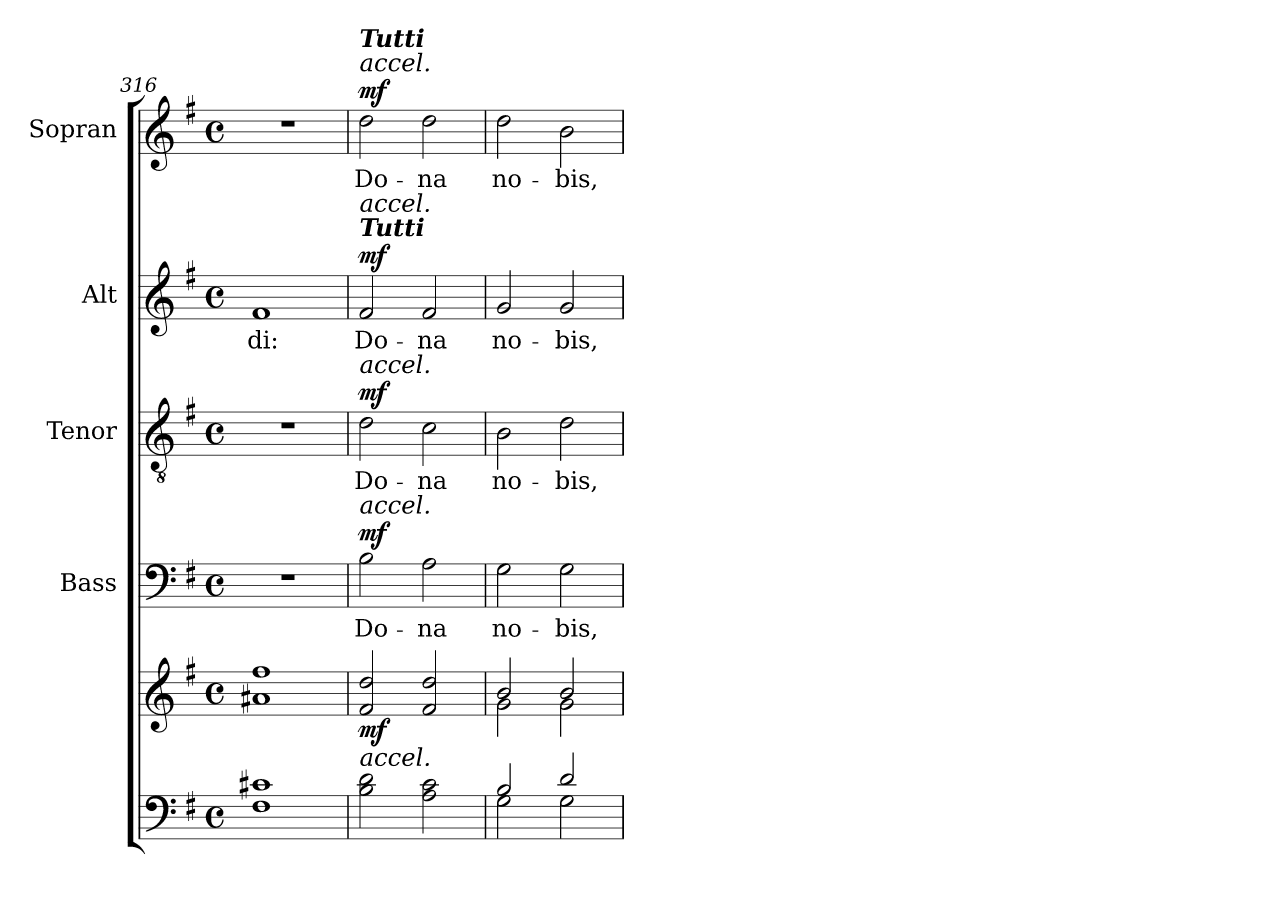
**kern	**kern	**dynam	**kern	**text	**dynam	**kern	**text	**dynam	**kern	**text	**dynam	**kern	**text	**dynam
*part5	*part5	*part5	*part4	*part4	*part4	*part3	*part3	*part3	*part2	*part2	*part2	*part1	*part1	*part1
*staff6	*staff5	*staff5/6	*staff4	*staff4	*staff4	*staff3	*staff3	*staff3	*staff2	*staff2	*staff2	*staff1	*staff1	*staff1
*	*	*	*I"Bass	*	*	*I"Tenor	*	*	*I"Alt	*	*	*I"Sopran	*	*
*	*	*	*I'B.	*	*	*I'T.	*	*	*I'A.	*	*	*I'S.	*	*
*clefF4	*clefG2	*	*clefF4	*	*	*clefGv2	*	*	*clefG2	*	*	*clefG2	*	*
*k[f#]	*k[f#]	*	*k[f#]	*	*	*k[f#]	*	*	*k[f#]	*	*	*k[f#]	*	*
*G:	*G:	*	*G:	*	*	*G:	*	*	*G:	*	*	*G:	*	*
*M4/4	*M4/4	*	*M4/4	*	*	*M4/4	*	*	*M4/4	*	*	*M4/4	*	*
*met(c)	*met(c)	*	*met(c)	*	*	*met(c)	*	*	*met(c)	*	*	*met(c)	*	*
=316	=316	=316	=316	=316	=316	=316	=316	=316	=316	=316	=316	=316	=316	=316
!	!	!	!	!	!	!	!	!	!	!LO:LY:b	!	!	!	!
1F# 1c#X	1a#X 1ff#	.	1r	.	.	1r	.	.	1f#	-di:	.	1r	.	.
=317	=317	=317	=317	=317	=317	=317	=317	=317	=317	=317	=317	=317	=317	=317
!	!	!	!	!	!	!	!	!	!	!	!	!LO:TX:a:i:t=accel.	!	!
!	!	!	!	!	!	!	!	!	!	!	!	!LO:TX:a:Bi:t=Tutti	!	!
!	!	!	!	!	!	!	!	!	!LO:TX:a:Bi:t=Tutti	!	!	!	!	!
!	!	!	!	!	!	!	!	!	!LO:TX:a:i:t=accel.	!	!	!	!	!
!	!	!	!	!	!	!LO:TX:a:i:t=accel.	!	!	!	!	!	!	!	!
!	!	!	!LO:TX:a:i:t=accel.	!	!	!	!	!	!	!	!	!	!	!
!	!LO:TX:b:i:t=accel.	!	!	!	!	!	!	!	!	!	!	!	!	!
!	!	!LO:DY:b	!	!LO:LY:b	!LO:DY:a	!	!LO:LY:b	!LO:DY:a	!	!LO:LY:b	!LO:DY:b	!	!LO:LY:b	!LO:DY:b
2B\ 2d\	2f#/ 2dd/	mf	2B\	Do-	mf	2d\	Do-	mf	2f#/	Do-	mf	2dd\	Do-	mf
!	!	!	!	!LO:LY:b	!	!	!LO:LY:b	!	!	!LO:LY:b	!	!	!LO:LY:b	!
2A\ 2c\	2f#/ 2dd/	.	2A\	-na	.	2c\	-na	.	2f#/	-na	.	2dd\	-na	.
=318	=318	=318	=318	=318	=318	=318	=318	=318	=318	=318	=318	=318	=318	=318
*^	*^	*	*	*	*	*	*	*	*	*	*	*	*	*
!	!	!	!	!	!	!LO:LY:b	!	!	!LO:LY:b	!	!	!LO:LY:b	!	!	!LO:LY:b	!
2B/	2G\	2b/	2g\	.	2G\	no-	.	2B\	no-	.	2g/	no-	.	2dd\	no-	.
!	!	!	!	!	!	!LO:LY:b	!	!	!LO:LY:b	!	!	!LO:LY:b	!	!	!LO:LY:b	!
2d/	2G\	2b/	2g\	.	2G\	-bis,	.	2d\	-bis,	.	2g/	-bis,	.	2b\	-bis,	.
*v	*v	*	*	*	*	*	*	*	*	*	*	*	*	*	*	*
*	*v	*v	*	*	*	*	*	*	*	*	*	*	*	*	*
=	=	=	=	=	=	=	=	=	=	=	=	=	=	=
*-	*-	*-	*-	*-	*-	*-	*-	*-	*-	*-	*-	*-	*-	*-
